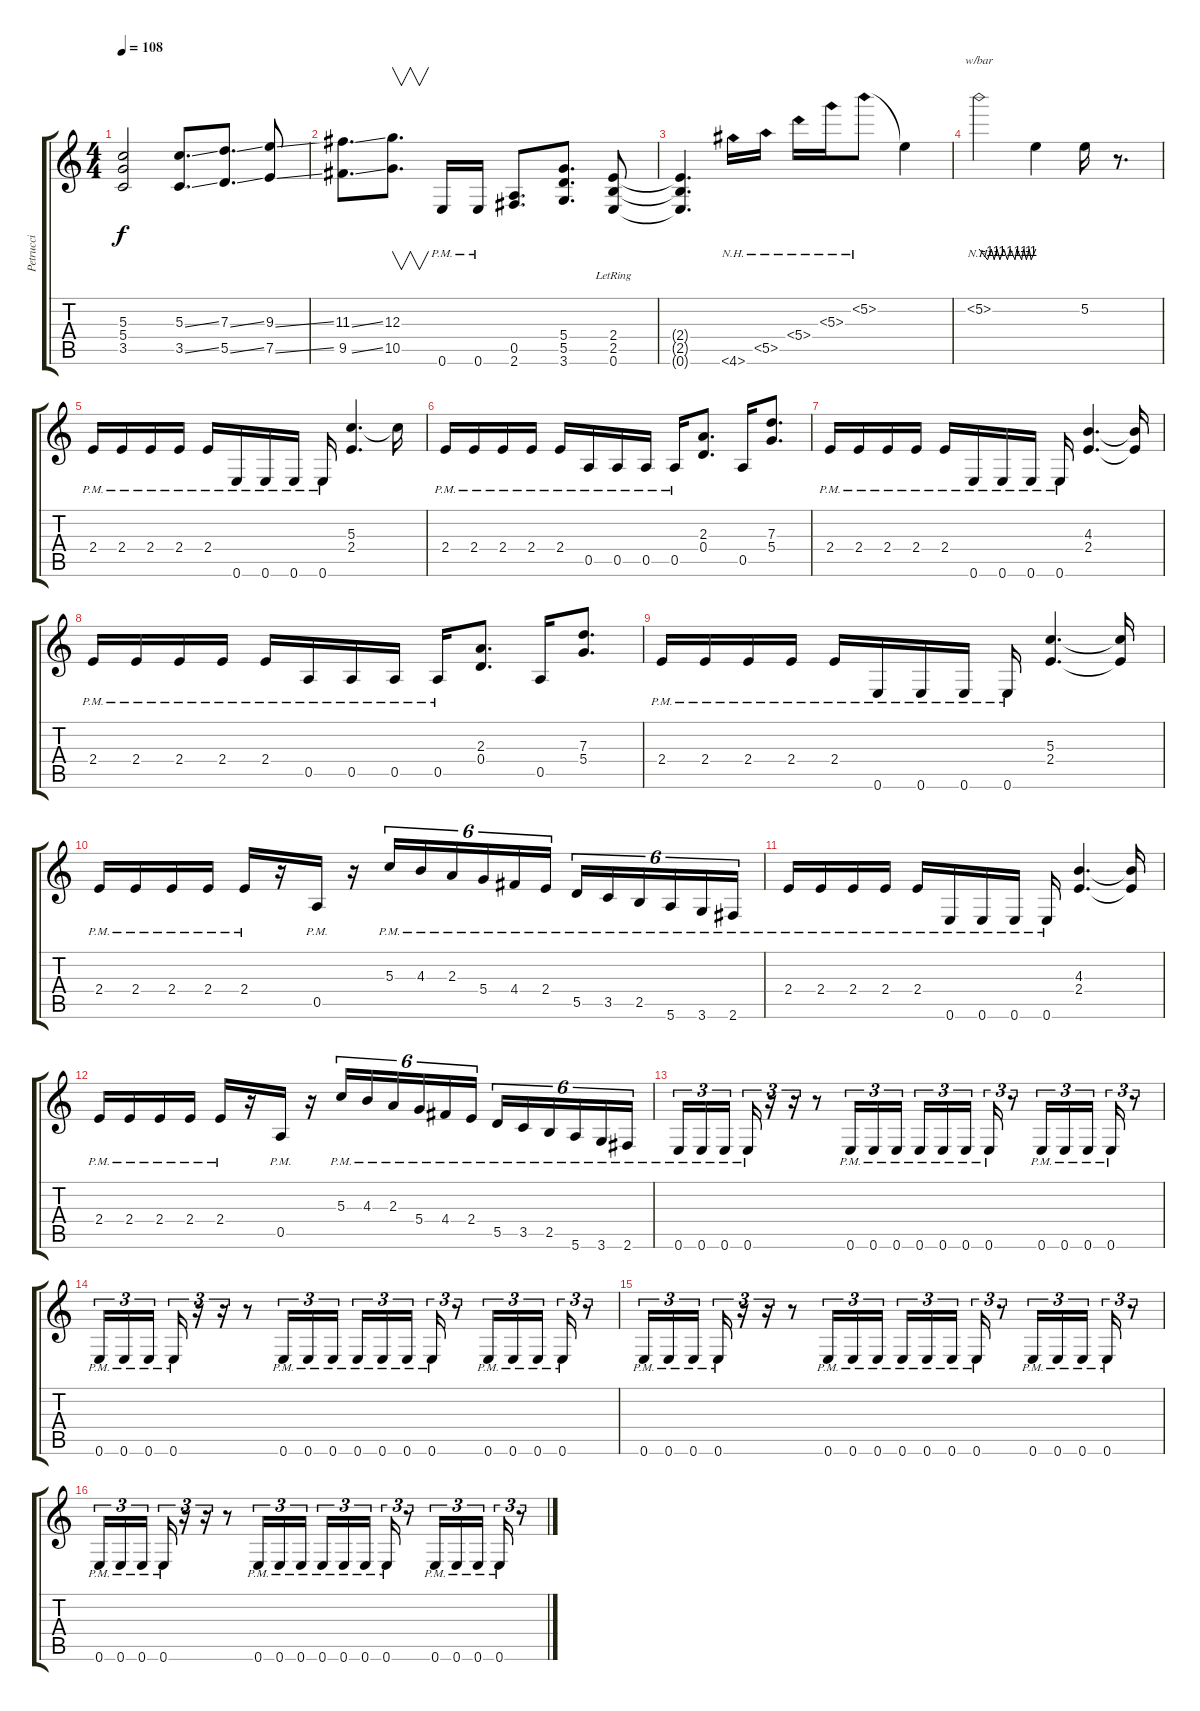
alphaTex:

\track ("Petrucci" "Petrucci") {instrument distortionguitar}
\staff {score tabs}
\tuning (E4 B3 G3 D3 A2 E2) {hide}
\ts (4 4)
\tempo 108
\clef g2
\ks c
(5.3{t} 5.4{t} 3.5{t}).2{dy f} (5.3{ss} 3.5{ss}).8{d} (7.3{ss} 5.5{ss}).8{d} (9.3{ss} 7.5{ss}).8 |
(11.3{ss} 9.5{ss}).8{d} (12.3 10.5).8{v d} 0.6{pm}.16 0.6{pm}.16 (0.5 2.6).8{d} (5.4 5.5 3.6).8{d} (2.4{lr} 2.5{lr} 0.6{lr}).8 |
(2.4{t} 2.5{t} 0.6{t}).4{d} 4.6{nh}.16 5.5{nh}.16 5.4{nh}.16 5.3{nh}.16 5.2{nh}.8 5.2{t}.4 |
5.2{nh}.2{tbe (custom default 0 0 9 -4 13 0 16 -4 19 0 22 -4 26 0 30 -4 33 0 38 -4 40 0 45 -4 47 0 50 -4 53 0 55 -4 60 0)} 5.2{t}.4 5.2.16 r.8{d} |
2.4{pm}.16 2.4{pm}.16 2.4{pm}.16 2.4{pm}.16 2.4{pm}.16 0.6{pm}.16 0.6{pm}.16 0.6{pm}.16 0.6{pm}.16 (5.3 2.4).4{d} 5.3{t}.16 |
2.4{pm}.16 2.4{pm}.16 2.4{pm}.16 2.4{pm}.16 2.4{pm}.16 0.5{pm}.16 0.5{pm}.16 0.5{pm}.16 0.5{pm}.16 (2.3 0.4).8{d} 0.5.16 (7.3 5.4).8{d} |
2.4{pm}.16 2.4{pm}.16 2.4{pm}.16 2.4{pm}.16 2.4{pm}.16 0.6{pm}.16 0.6{pm}.16 0.6{pm}.16 0.6{pm}.16 (4.3 2.4).4{d} (4.3{t} 2.4{t}).16 |
2.4{pm}.16 2.4{pm}.16 2.4{pm}.16 2.4{pm}.16 2.4{pm}.16 0.5{pm}.16 0.5{pm}.16 0.5{pm}.16 0.5{pm}.16 (2.3 0.4).8{d} 0.5.16 (7.3 5.4).8{d} |
2.4{pm}.16 2.4{pm}.16 2.4{pm}.16 2.4{pm}.16 2.4{pm}.16 0.6{pm}.16 0.6{pm}.16 0.6{pm}.16 0.6{pm}.16 (5.3 2.4).4{d} (5.3{t} 2.4{t}).16 |
2.4{pm}.16 2.4{pm}.16 2.4{pm}.16 2.4{pm}.16 2.4{pm}.16 r.16 0.5{pm}.16 r.16 5.3{pm}.16{tu (6 4)} 4.3{pm}.16{tu (6 4)} 2.3{pm}.16{tu (6 4)} 5.4{pm}.16{tu (6 4)} 4.4{pm}.16{tu (6 4)} 2.4{pm}.16{tu (6 4)} 5.5{pm}.16{tu (6 4)} 3.5{pm}.16{tu (6 4)} 2.5{pm}.16{tu (6 4)} 5.6{pm}.16{tu (6 4)} 3.6{pm}.16{tu (6 4)} 2.6{pm}.16{tu (6 4)} |
2.4{pm}.16 2.4{pm}.16 2.4{pm}.16 2.4{pm}.16 2.4{pm}.16 0.6{pm}.16 0.6{pm}.16 0.6{pm}.16 0.6{pm}.16 (4.3 2.4).4{d} (4.3{t} 2.4{t}).16 |
2.4{pm}.16 2.4{pm}.16 2.4{pm}.16 2.4{pm}.16 2.4{pm}.16 r.16 0.5{pm}.16 r.16 5.3{pm}.16{tu (6 4)} 4.3{pm}.16{tu (6 4)} 2.3{pm}.16{tu (6 4)} 5.4{pm}.16{tu (6 4)} 4.4{pm}.16{tu (6 4)} 2.4{pm}.16{tu (6 4)} 5.5{pm}.16{tu (6 4)} 3.5{pm}.16{tu (6 4)} 2.5{pm}.16{tu (6 4)} 5.6{pm}.16{tu (6 4)} 3.6{pm}.16{tu (6 4)} 2.6{pm}.16{tu (6 4)} |
0.6{pm}.16{tu (3 2)} 0.6{pm}.16{tu (3 2)} 0.6{pm}.16{tu (3 2) beam splitsecondary} 0.6{pm}.16{tu (3 2)} r.16{tu (3 2)} r.16{tu (3 2)} r.8 0.6{pm}.16{tu (3 2)} 0.6{pm}.16{tu (3 2)} 0.6{pm}.16{tu (3 2)} 0.6{pm}.16{tu (3 2)} 0.6{pm}.16{tu (3 2)} 0.6{pm}.16{tu (3 2) beam splitsecondary} 0.6{pm}.16{tu (3 2)} r.8{tu (3 2)} 0.6{pm}.16{tu (3 2)} 0.6{pm}.16{tu (3 2)} 0.6{pm}.16{tu (3 2) beam splitsecondary} 0.6{pm}.16{tu (3 2)} r.8{tu (3 2)} |
0.6{pm}.16{tu (3 2)} 0.6{pm}.16{tu (3 2)} 0.6{pm}.16{tu (3 2) beam splitsecondary} 0.6{pm}.16{tu (3 2)} r.16{tu (3 2)} r.16{tu (3 2)} r.8 0.6{pm}.16{tu (3 2)} 0.6{pm}.16{tu (3 2)} 0.6{pm}.16{tu (3 2)} 0.6{pm}.16{tu (3 2)} 0.6{pm}.16{tu (3 2)} 0.6{pm}.16{tu (3 2) beam splitsecondary} 0.6{pm}.16{tu (3 2)} r.8{tu (3 2)} 0.6{pm}.16{tu (3 2)} 0.6{pm}.16{tu (3 2)} 0.6{pm}.16{tu (3 2) beam splitsecondary} 0.6{pm}.16{tu (3 2)} r.8{tu (3 2)} |
0.6{pm}.16{tu (3 2)} 0.6{pm}.16{tu (3 2)} 0.6{pm}.16{tu (3 2) beam splitsecondary} 0.6{pm}.16{tu (3 2)} r.16{tu (3 2)} r.16{tu (3 2)} r.8 0.6{pm}.16{tu (3 2)} 0.6{pm}.16{tu (3 2)} 0.6{pm}.16{tu (3 2)} 0.6{pm}.16{tu (3 2)} 0.6{pm}.16{tu (3 2)} 0.6{pm}.16{tu (3 2) beam splitsecondary} 0.6{pm}.16{tu (3 2)} r.8{tu (3 2)} 0.6{pm}.16{tu (3 2)} 0.6{pm}.16{tu (3 2)} 0.6{pm}.16{tu (3 2) beam splitsecondary} 0.6{pm}.16{tu (3 2)} r.8{tu (3 2)} |
0.6{pm}.16{tu (3 2)} 0.6{pm}.16{tu (3 2)} 0.6{pm}.16{tu (3 2) beam splitsecondary} 0.6{pm}.16{tu (3 2)} r.16{tu (3 2)} r.16{tu (3 2)} r.8 0.6{pm}.16{tu (3 2)} 0.6{pm}.16{tu (3 2)} 0.6{pm}.16{tu (3 2)} 0.6{pm}.16{tu (3 2)} 0.6{pm}.16{tu (3 2)} 0.6{pm}.16{tu (3 2) beam splitsecondary} 0.6{pm}.16{tu (3 2)} r.8{tu (3 2)} 0.6{pm}.16{tu (3 2)} 0.6{pm}.16{tu (3 2)} 0.6{pm}.16{tu (3 2) beam splitsecondary} 0.6{pm}.16{tu (3 2)} r.8{tu (3 2)}
